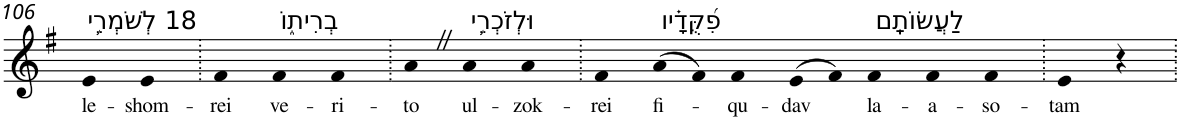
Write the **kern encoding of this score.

**kern	**text
*part1	*part1
*staff1	*staff1
*I"Piano	*
*I'Pno	*
!!LO:PB:g=z
*clefG2	*
*k[f#]	*
*G:	*
=106	=106
!LO:TX:a:t=18 לְשֹׁמְרֵ֥י	!
!	!LO:LY:b
4e	le-
!	!LO:LY:b
4e	-shom-
=107.	=107.
!	!LO:LY:b
4f#	-rei
!LO:TX:a:t=בְרִית֑וֹ	!
!	!LO:LY:b
4f#	ve-
!	!LO:LY:b
4f#	-ri-
=108.	=108.
!	!LO:LY:b
4aZ	-to
!LO:TX:a:t=וּלְזֹכְרֵ֥י	!
!	!LO:LY:b
4a	ul-
!	!LO:LY:b
4a	-zok-
=109.	=109.
!	!LO:LY:b
4f#	-rei
!LO:TX:a:t=פִ֝קֻּדָ֗יו	!
!	!LO:LY:b
(>8a	fi-
8f#)	.
!	!LO:LY:b
4f#	-qu-
!	!LO:LY:b
(>8e	-dav
8f#)	.
!LO:TX:a:t=לַעֲשׂוֹתָֽם	!
!	!LO:LY:b
4f#	la-
!	!LO:LY:b
4f#	-a-
!	!LO:LY:b
4f#	-so-
=110.	=110.
!	!LO:LY:b
4e	-tam
4r	.
=.	=.
*-	*-
